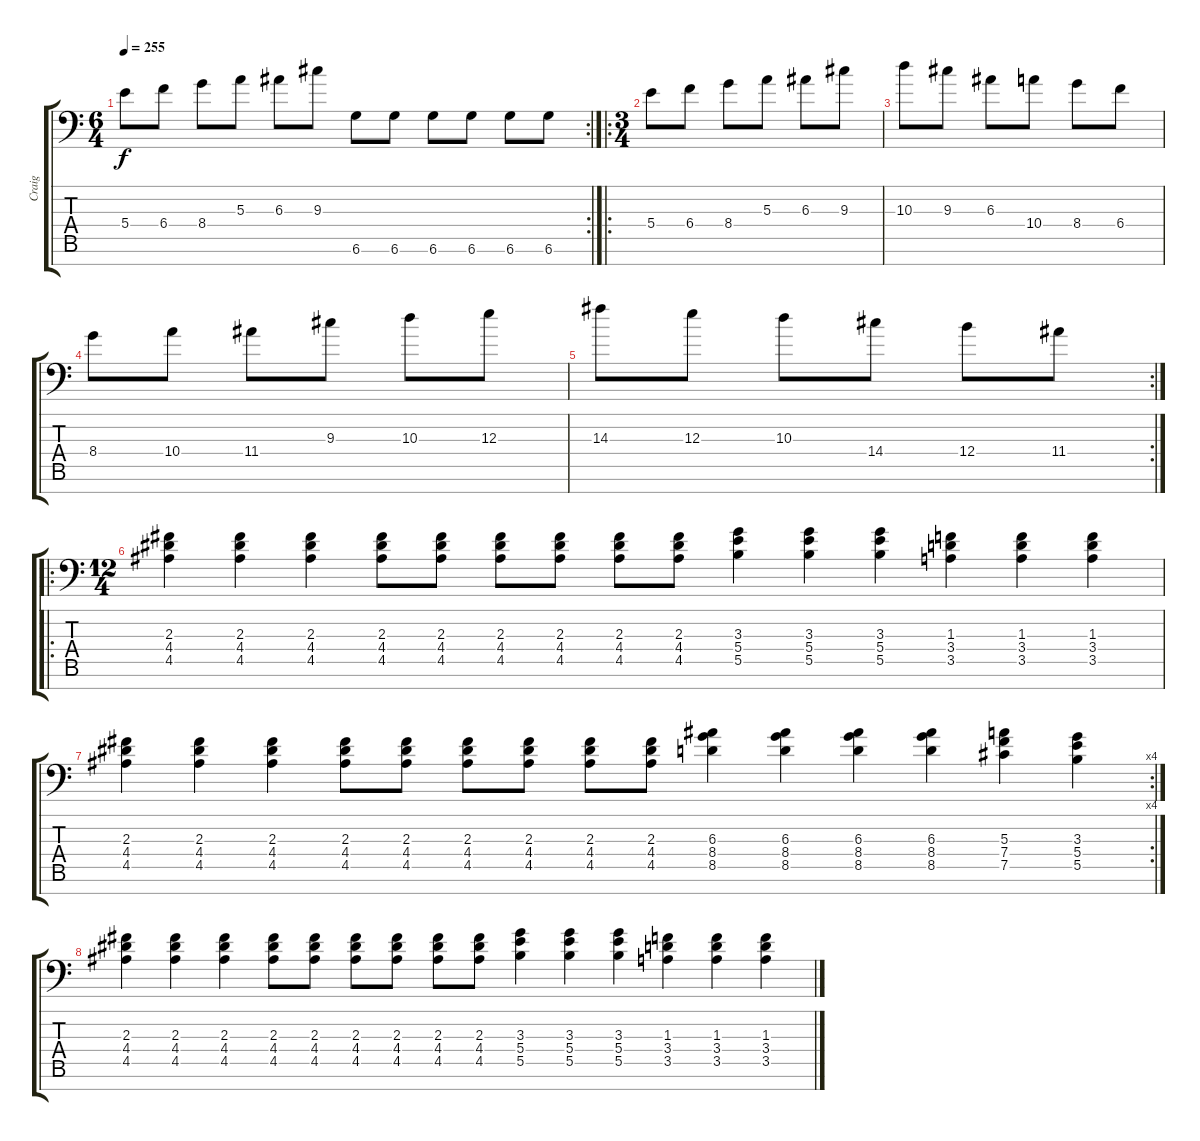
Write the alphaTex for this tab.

\track ("Craig" "Craig") {instrument distortionguitar}
\staff {score tabs}
\tuning (Db4 Ab3 E3 B2 Gb2 Db2 Ab1) {hide}
\rc 2
\ts (6 4)
\tempo 255
\clef f4
\ks c
5.4.8{dy f} 6.4.8 8.4.8 5.3.8 6.3.8 9.3.8 6.6.8 6.6.8 6.6.8 6.6.8 6.6.8 6.6.8 |
\ro
\ts (3 4)
5.4.8 6.4.8 8.4.8 5.3.8 6.3.8 9.3.8 |
10.3.8 9.3.8 6.3.8 10.4.8 8.4.8 6.4.8 |
8.4.8 10.4.8 11.4.8 9.3.8 10.3.8 12.3.8 |
\rc 2
14.3.8 12.3.8 10.3.8 14.4.8 12.4.8 11.4.8 |
\ro
\ts (12 4)
(2.3 4.4 4.5).4 (2.3 4.4 4.5).4 (2.3 4.4 4.5).4 (2.3 4.4 4.5).8 (2.3 4.4 4.5).8 (2.3 4.4 4.5).8 (2.3 4.4 4.5).8 (2.3 4.4 4.5).8 (2.3 4.4 4.5).8 (3.3 5.4 5.5).4 (3.3 5.4 5.5).4 (3.3 5.4 5.5).4 (1.3 3.4 3.5).4 (1.3 3.4 3.5).4 (1.3 3.4 3.5).4 |
\rc 4
(2.3 4.4 4.5).4 (2.3 4.4 4.5).4 (2.3 4.4 4.5).4 (2.3 4.4 4.5).8 (2.3 4.4 4.5).8 (2.3 4.4 4.5).8 (2.3 4.4 4.5).8 (2.3 4.4 4.5).8 (2.3 4.4 4.5).8 (6.3 8.4 8.5).4 (6.3 8.4 8.5).4 (6.3 8.4 8.5).4 (6.3 8.4 8.5).4 (5.3 7.4 7.5).4 (3.3 5.4 5.5).4 |
(2.3 4.4 4.5).4 (2.3 4.4 4.5).4 (2.3 4.4 4.5).4 (2.3 4.4 4.5).8 (2.3 4.4 4.5).8 (2.3 4.4 4.5).8 (2.3 4.4 4.5).8 (2.3 4.4 4.5).8 (2.3 4.4 4.5).8 (3.3 5.4 5.5).4 (3.3 5.4 5.5).4 (3.3 5.4 5.5).4 (1.3 3.4 3.5).4 (1.3 3.4 3.5).4 (1.3 3.4 3.5).4
